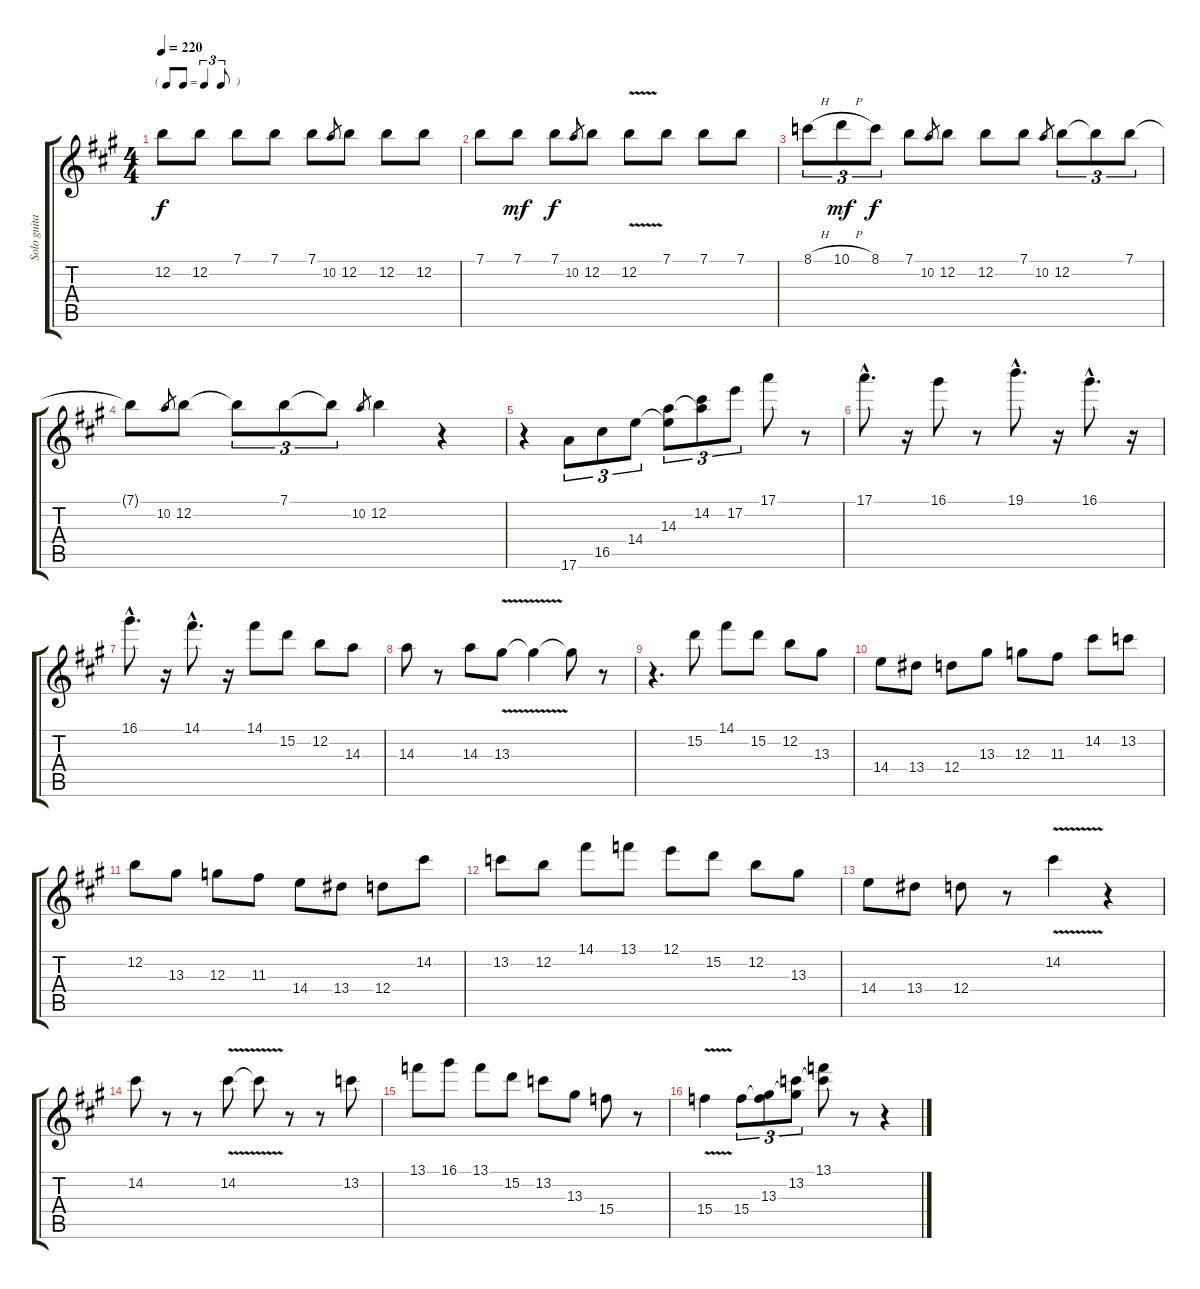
\track ("Solo guitar" "Solo guita") {instrument acousticguitarsteel}
\staff {score tabs}
\tuning (E4 B3 G3 D3 A2 E2) {hide}
\ts (4 4)
\tf triplet8th
\tempo 220
\clef g2
\ks a
12.2.8{dy f} 12.2.8 7.1.8 7.1.8 7.1.8 10.2.8{gr} 12.2.8 12.2.8 12.2.8 |
7.1.8 7.1.8{dy mf} 7.1.8{dy f} 10.2.8{gr} 12.2.8 12.2{v}.8 7.1.8 7.1.8 7.1.8 |
8.1{h}.8{tu (3 2)} 10.1{h}.8{tu (3 2) dy mf} 8.1.8{tu (3 2) dy f} 7.1.8 10.2.8{gr} 12.2.8 12.2.8 7.1.8 10.2.8{gr} 12.2.8{tu (3 2)} 12.2{t}.8{tu (3 2)} 7.1.8{tu (3 2)} |
7.1{t}.8 10.2.8{gr} 12.2.8 12.2{t}.8{tu (3 2)} 7.1.8{tu (3 2)} 7.1{t}.8{tu (3 2)} 10.2.8{gr} 12.2.4 r.4 |
r.4 17.6.8{tu (3 2)} 16.5.8{tu (3 2)} 14.4.8{tu (3 2)} (14.3 14.4{t}).8{tu (3 2)} (14.2 14.3{t}).8{tu (3 2)} 17.2.8{tu (3 2)} 17.1.8 r.8 |
17.1{hac}.8{d} r.16 16.1.8 r.8 19.1{hac}.8{d} r.16 16.1{hac}.8{d} r.16 |
16.1{hac}.8{d} r.16 14.1{hac}.8{d} r.16 14.1.8 15.2.8 12.2.8 14.3.8 |
14.3.8 r.8 14.3.8 13.3{v}.8 13.3{t}.4 13.3{t}.8 r.8 |
r.4{d} 15.2.8 14.1.8 15.2.8 12.2.8 13.3.8 |
14.4.8 13.4.8 12.4.8 13.3.8 12.3.8 11.3.8 14.2.8 13.2.8 |
12.2.8 13.3.8 12.3.8 11.3.8 14.4.8 13.4.8 12.4.8 14.2.8 |
13.2.8 12.2.8 14.1.8 13.1.8 12.1.8 15.2.8 12.2.8 13.3.8 |
14.4.8 13.4.8 12.4.8 r.8 14.2{v}.4 r.4 |
14.2.8 r.8 r.8 14.2{v}.8 14.2{t}.8 r.8 r.8 13.2.8 |
13.1.8 16.1.8 13.1.8 15.2.8 13.2.8 13.3.8 15.4.8 r.8 |
15.4{v}.4 15.4.8{tu (3 2)} (13.3 15.4{t}).8{tu (3 2)} (13.2 13.3{t}).8{tu (3 2)} (13.1 13.2{t}).8 r.8 r.4
